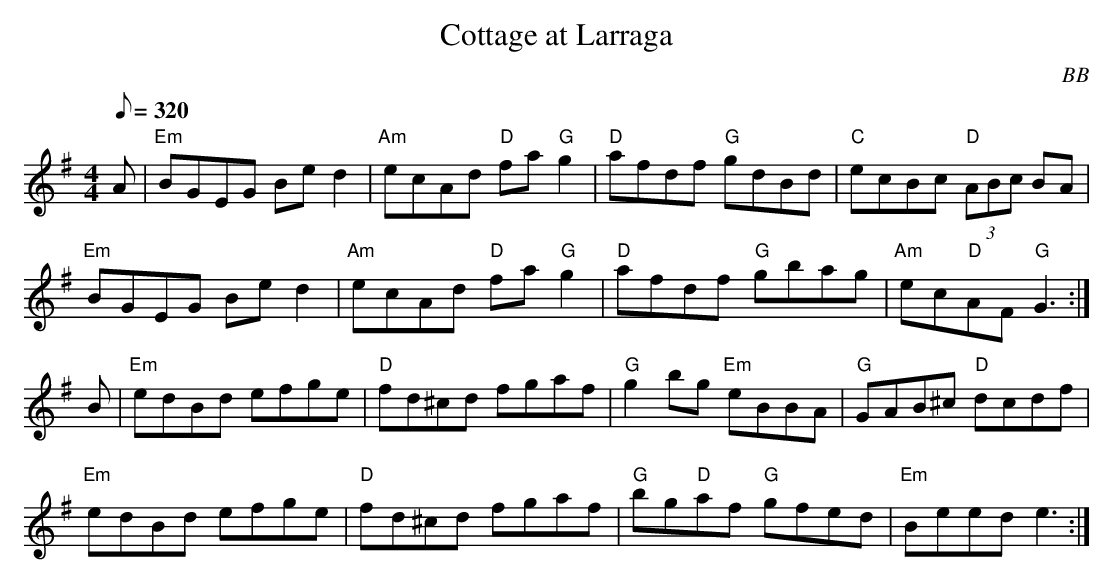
X:1
T: Cottage at Larraga
C: BB
Q: 1/8=320
M: 4/4
L: 1/8
K: Em
A|"Em"BGEG Be d2|"Am"ecAd "D"fa "G"g2|"D"afdf "G"gdBd|"C"ecBc "D"(3ABc BA|
"Em"BGEG Be d2|"Am"ecAd "D"fa "G"g2|"D"afdf "G"gbag|"Am"ec"D"AF "G"G3 :|
B|"Em"edBd efge|"D"fd^cd fgaf|"G"g2 bg "Em"eBBA|"G"GAB^c "D"dcdf|
"Em"edBd efge|"D"fd^cd fgaf|"G"bg"D"af "G"gfed|"Em"Beed e3 :|
